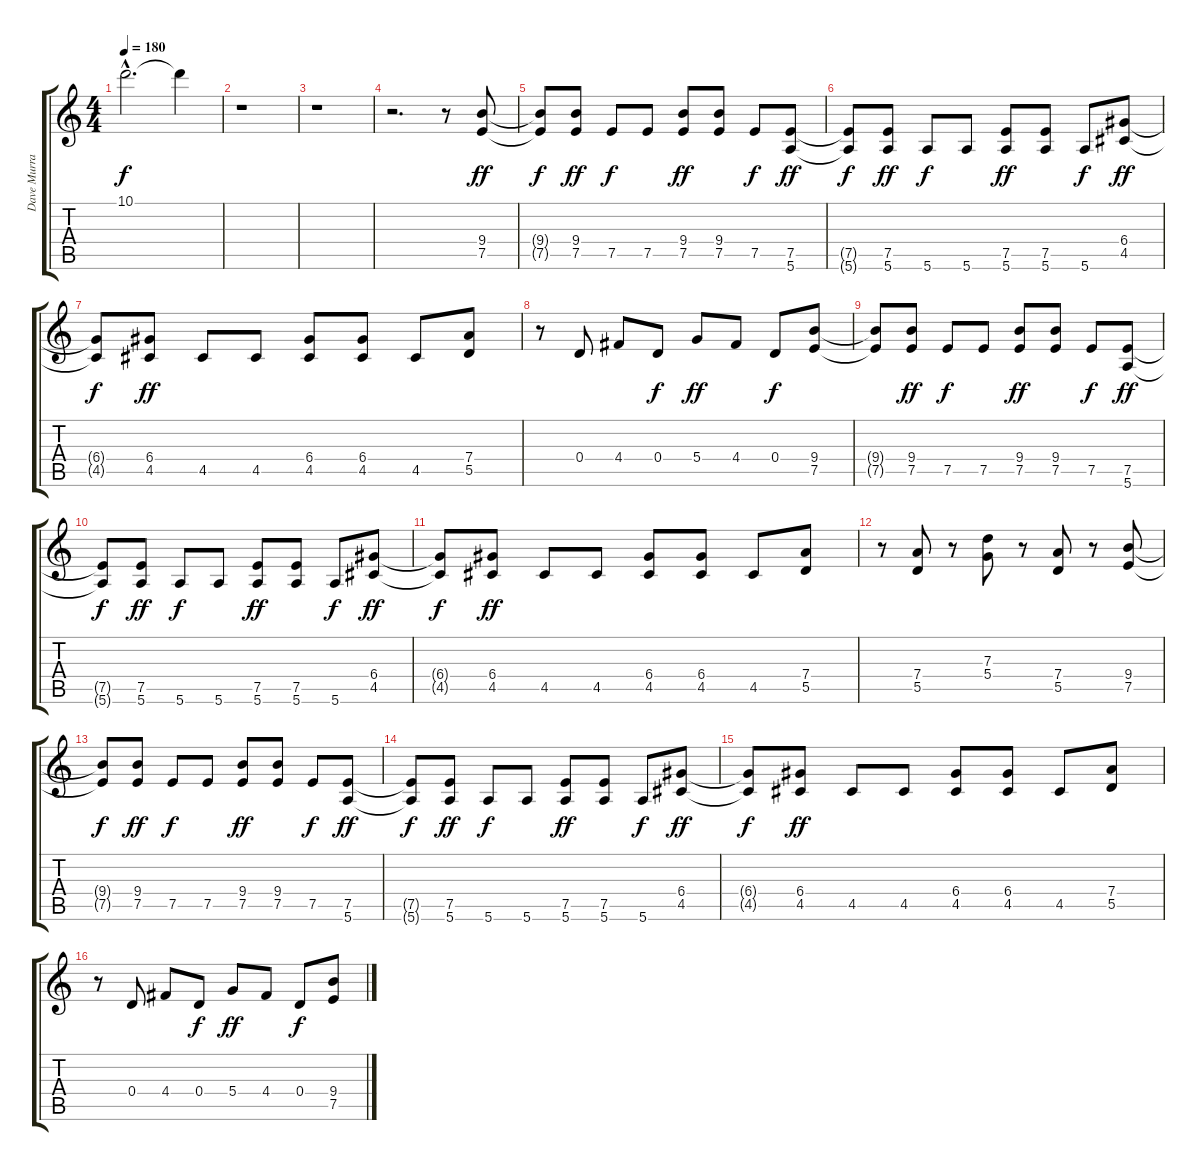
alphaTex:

\track ("Dave Murray" "Dave Murra") {instrument distortionguitar}
\staff {score tabs}
\tuning (E4 B3 G3 D3 A2 E2) {hide}
\ts (4 4)
\tempo 210
\tempo 180
\clef g2
\ks c
10.1{hac t}.2{d dy f} 10.1{t}.4 |
r.1 |
r.1 |
r.2{d} r.8 (9.4 7.5).8{dy ff} |
(9.4{t} 7.5{t}).8{dy f} (9.4 7.5).8{dy ff} 7.5.8{dy f} 7.5.8 (9.4 7.5).8{dy ff} (9.4 7.5).8 7.5.8{dy f} (7.5 5.6).8{dy ff} |
(7.5{t} 5.6{t}).8{dy f} (7.5 5.6).8{dy ff} 5.6.8{dy f} 5.6.8 (7.5 5.6).8{dy ff} (7.5 5.6).8 5.6.8{dy f} (6.4 4.5).8{dy ff} |
(6.4{t} 4.5{t}).8{dy f} (6.4 4.5).8{dy ff} 4.5.8 4.5.8 (6.4 4.5).8 (6.4 4.5).8 4.5.8 (7.4 5.5).8 |
r.8 0.4.8 4.4.8 0.4.8{dy f} 5.4.8{dy ff} 4.4.8 0.4.8{dy f} (9.4 7.5).8 |
(9.4{t} 7.5{t}).8 (9.4 7.5).8{dy ff} 7.5.8{dy f} 7.5.8 (9.4 7.5).8{dy ff} (9.4 7.5).8 7.5.8{dy f} (7.5 5.6).8{dy ff} |
(7.5{t} 5.6{t}).8{dy f} (7.5 5.6).8{dy ff} 5.6.8{dy f} 5.6.8 (7.5 5.6).8{dy ff} (7.5 5.6).8 5.6.8{dy f} (6.4 4.5).8{dy ff} |
(6.4{t} 4.5{t}).8{dy f} (6.4 4.5).8{dy ff} 4.5.8 4.5.8 (6.4 4.5).8 (6.4 4.5).8 4.5.8 (7.4 5.5).8 |
r.8 (7.4 5.5).8 r.8 (7.3 5.4).8 r.8 (7.4 5.5).8 r.8 (9.4 7.5).8 |
(9.4{t} 7.5{t}).8{dy f} (9.4 7.5).8{dy ff} 7.5.8{dy f} 7.5.8 (9.4 7.5).8{dy ff} (9.4 7.5).8 7.5.8{dy f} (7.5 5.6).8{dy ff} |
(7.5{t} 5.6{t}).8{dy f} (7.5 5.6).8{dy ff} 5.6.8{dy f} 5.6.8 (7.5 5.6).8{dy ff} (7.5 5.6).8 5.6.8{dy f} (6.4 4.5).8{dy ff} |
(6.4{t} 4.5{t}).8{dy f} (6.4 4.5).8{dy ff} 4.5.8 4.5.8 (6.4 4.5).8 (6.4 4.5).8 4.5.8 (7.4 5.5).8 |
r.8 0.4.8 4.4.8 0.4.8{dy f} 5.4.8{dy ff} 4.4.8 0.4.8{dy f} (9.4 7.5).8
